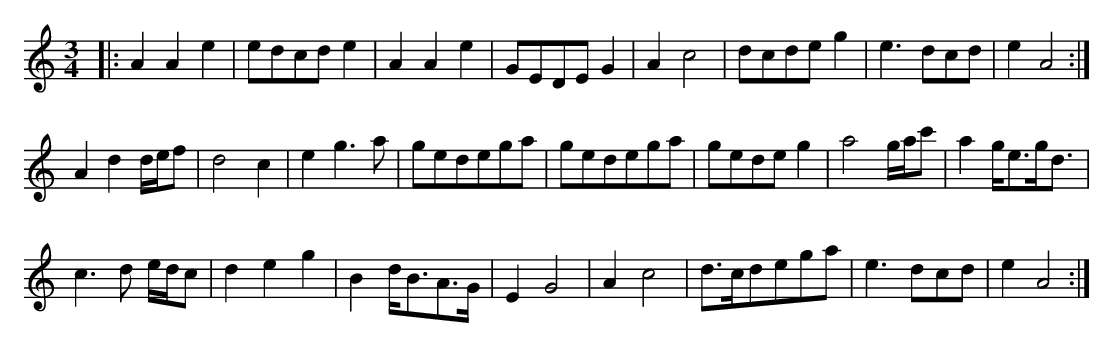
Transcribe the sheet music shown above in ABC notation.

X:1
M:3/4
K:Amin
|:A2 A2 e2|edcd e2|A2 A2 e2|GEDE G2|A2 c4|dcde g2|e3 dcd|e2 A4:|
A2 d2 d/e/f|d4 c2|e2 g3 a|gedega|gedega|gede g2|a4 g/a/c'|a2 g<eg<d|
c3 d e/d/c|d2 e2 g2|B2 d<BA>G|E2 G4|A2 c4|d>cdega|e3 dcd|e2 A4:|
